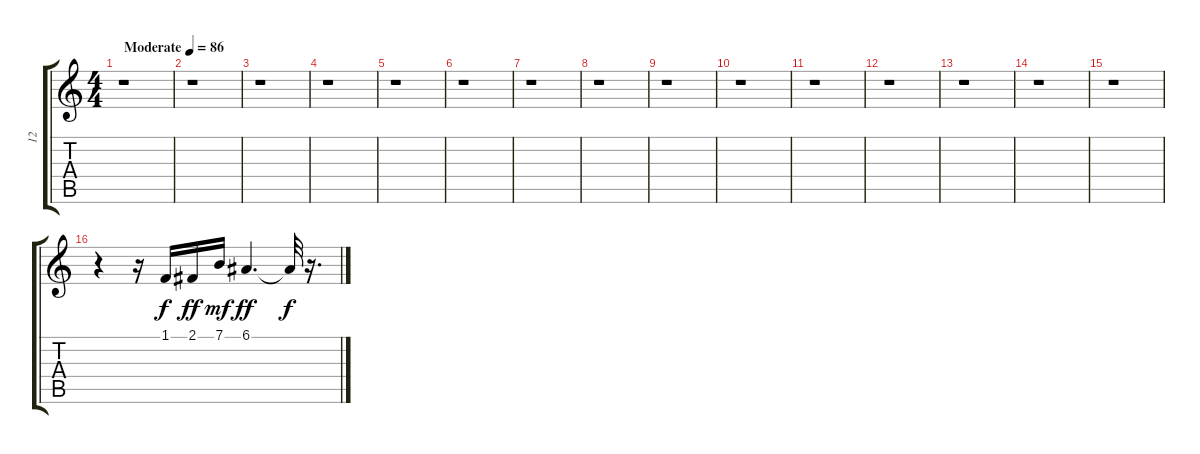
\track ("12" "12") {instrument vibraphone}
\staff {score tabs}
\tuning (E4 B3 G3 D3 A2 E2) {hide}
\ts (4 4)
\tempo (86 "Moderate")
\clef g2
\ks c
r.1{dy f instrument vibraphone} |
r.1 |
r.1 |
r.1 |
r.1 |
r.1 |
r.1 |
r.1 |
r.1 |
r.1 |
r.1 |
r.1 |
r.1 |
r.1 |
r.1 |
r.4 r.16 1.1.16 2.1.16{dy ff} 7.1.16{dy mf} 6.1.4{d dy ff} 6.1{t}.32{dy f} r.16{d}
